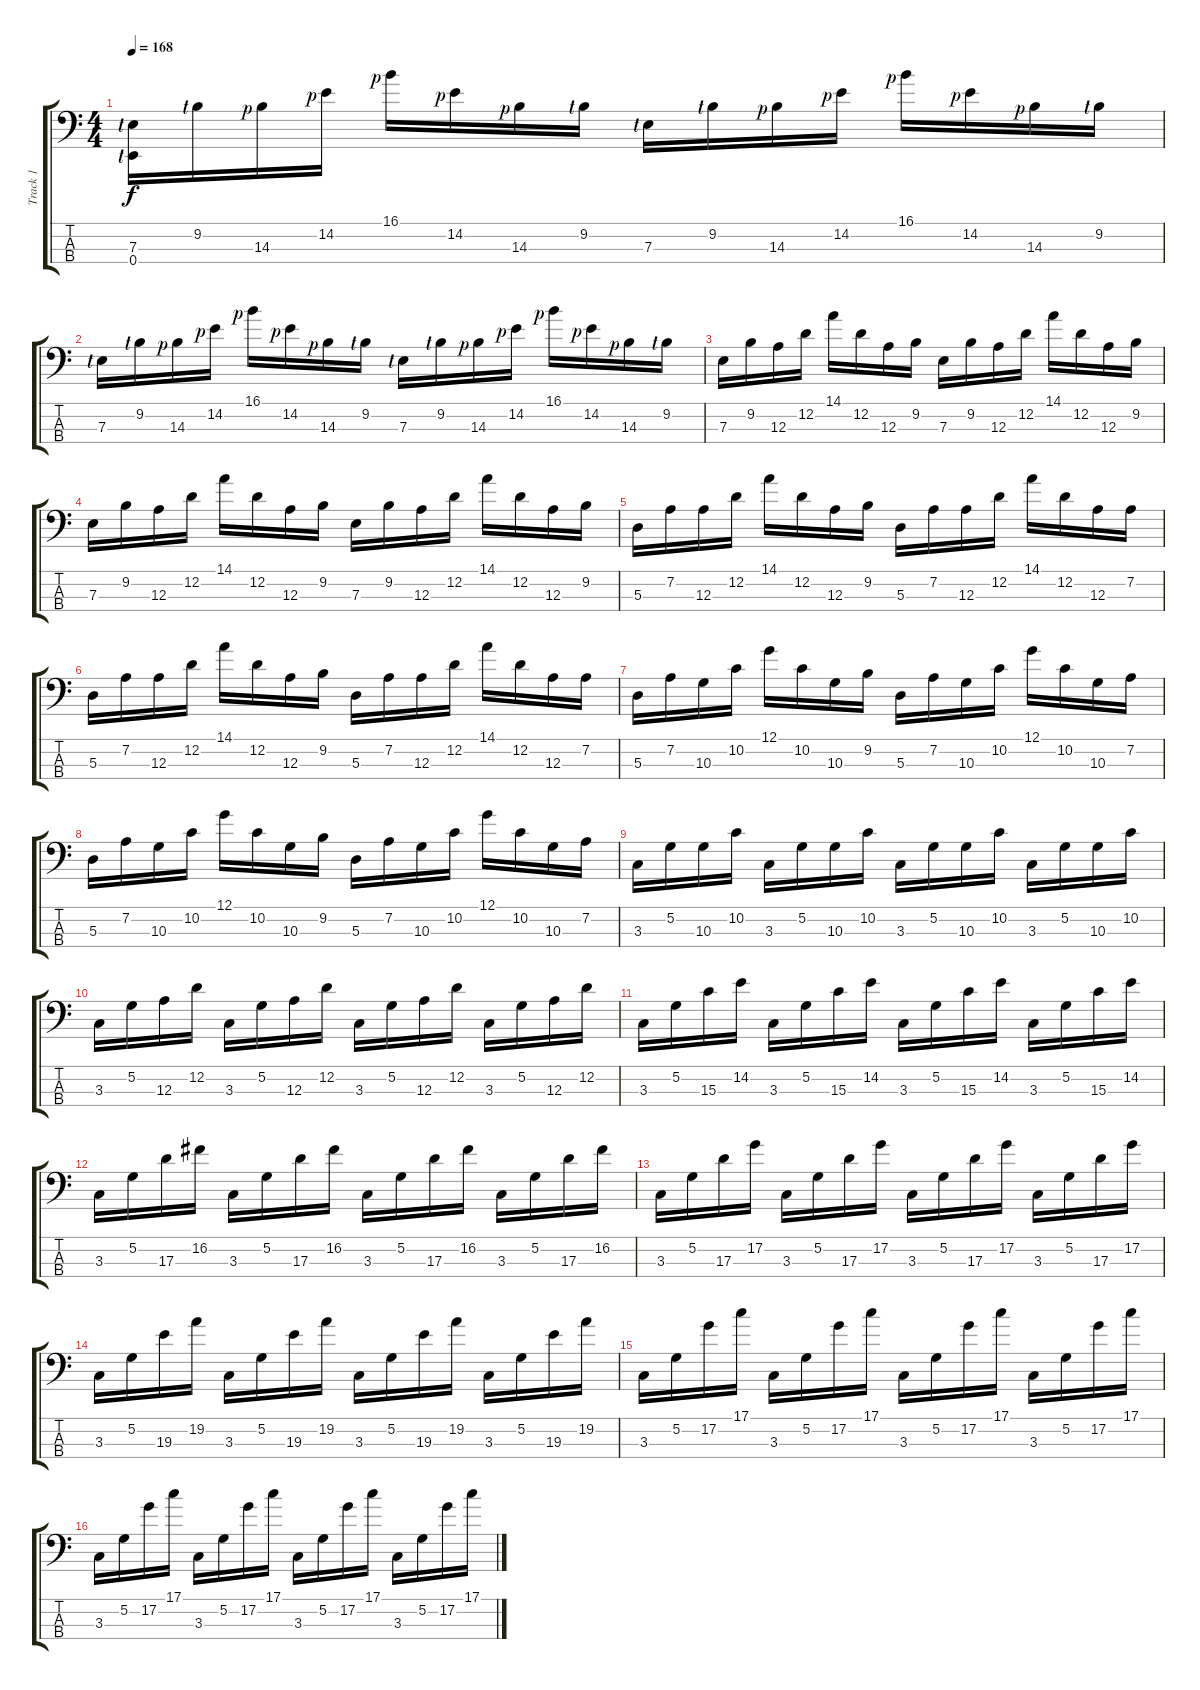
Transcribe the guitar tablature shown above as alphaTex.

\track ("Track 1" "Track 1") {instrument electricbassfinger}
\staff {score tabs}
\tuning (G2 D2 A1 E1) {hide}
\ts (4 4)
\tempo 168
\clef f4
\ks c
(7.3{lf 1} 0.4{lf 1}).16{dy f} 9.2{lf 1}.16 14.3{rf 1}.16 14.2{rf 1}.16 16.1{rf 1}.16 14.2{rf 1}.16 14.3{rf 1}.16 9.2{lf 1}.16 7.3{lf 1}.16 9.2{lf 1}.16 14.3{rf 1}.16 14.2{rf 1}.16 16.1{rf 1}.16 14.2{rf 1}.16 14.3{rf 1}.16 9.2{lf 1}.16 |
7.3{lf 1}.16 9.2{lf 1}.16 14.3{rf 1}.16 14.2{rf 1}.16 16.1{rf 1}.16 14.2{rf 1}.16 14.3{rf 1}.16 9.2{lf 1}.16 7.3{lf 1}.16 9.2{lf 1}.16 14.3{rf 1}.16 14.2{rf 1}.16 16.1{rf 1}.16 14.2{rf 1}.16 14.3{rf 1}.16 9.2{lf 1}.16 |
7.3.16 9.2.16 12.3.16 12.2.16 14.1.16 12.2.16 12.3.16 9.2.16 7.3.16 9.2.16 12.3.16 12.2.16 14.1.16 12.2.16 12.3.16 9.2.16 |
7.3.16 9.2.16 12.3.16 12.2.16 14.1.16 12.2.16 12.3.16 9.2.16 7.3.16 9.2.16 12.3.16 12.2.16 14.1.16 12.2.16 12.3.16 9.2.16 |
5.3.16 7.2.16 12.3.16 12.2.16 14.1.16 12.2.16 12.3.16 9.2.16 5.3.16 7.2.16 12.3.16 12.2.16 14.1.16 12.2.16 12.3.16 7.2.16 |
5.3.16 7.2.16 12.3.16 12.2.16 14.1.16 12.2.16 12.3.16 9.2.16 5.3.16 7.2.16 12.3.16 12.2.16 14.1.16 12.2.16 12.3.16 7.2.16 |
5.3.16 7.2.16 10.3.16 10.2.16 12.1.16 10.2.16 10.3.16 9.2.16 5.3.16 7.2.16 10.3.16 10.2.16 12.1.16 10.2.16 10.3.16 7.2.16 |
5.3.16 7.2.16 10.3.16 10.2.16 12.1.16 10.2.16 10.3.16 9.2.16 5.3.16 7.2.16 10.3.16 10.2.16 12.1.16 10.2.16 10.3.16 7.2.16 |
3.3.16 5.2.16 10.3.16 10.2.16 3.3.16 5.2.16 10.3.16 10.2.16 3.3.16 5.2.16 10.3.16 10.2.16 3.3.16 5.2.16 10.3.16 10.2.16 |
3.3.16 5.2.16 12.3.16 12.2.16 3.3.16 5.2.16 12.3.16 12.2.16 3.3.16 5.2.16 12.3.16 12.2.16 3.3.16 5.2.16 12.3.16 12.2.16 |
3.3.16 5.2.16 15.3.16 14.2.16 3.3.16 5.2.16 15.3.16 14.2.16 3.3.16 5.2.16 15.3.16 14.2.16 3.3.16 5.2.16 15.3.16 14.2.16 |
3.3.16 5.2.16 17.3.16 16.2.16 3.3.16 5.2.16 17.3.16 16.2.16 3.3.16 5.2.16 17.3.16 16.2.16 3.3.16 5.2.16 17.3.16 16.2.16 |
3.3.16 5.2.16 17.3.16 17.2.16 3.3.16 5.2.16 17.3.16 17.2.16 3.3.16 5.2.16 17.3.16 17.2.16 3.3.16 5.2.16 17.3.16 17.2.16 |
3.3.16 5.2.16 19.3.16 19.2.16 3.3.16 5.2.16 19.3.16 19.2.16 3.3.16 5.2.16 19.3.16 19.2.16 3.3.16 5.2.16 19.3.16 19.2.16 |
3.3.16 5.2.16 17.2.16 17.1.16 3.3.16 5.2.16 17.2.16 17.1.16 3.3.16 5.2.16 17.2.16 17.1.16 3.3.16 5.2.16 17.2.16 17.1.16 |
3.3.16 5.2.16 17.2.16 17.1.16 3.3.16 5.2.16 17.2.16 17.1.16 3.3.16 5.2.16 17.2.16 17.1.16 3.3.16 5.2.16 17.2.16 17.1.16
